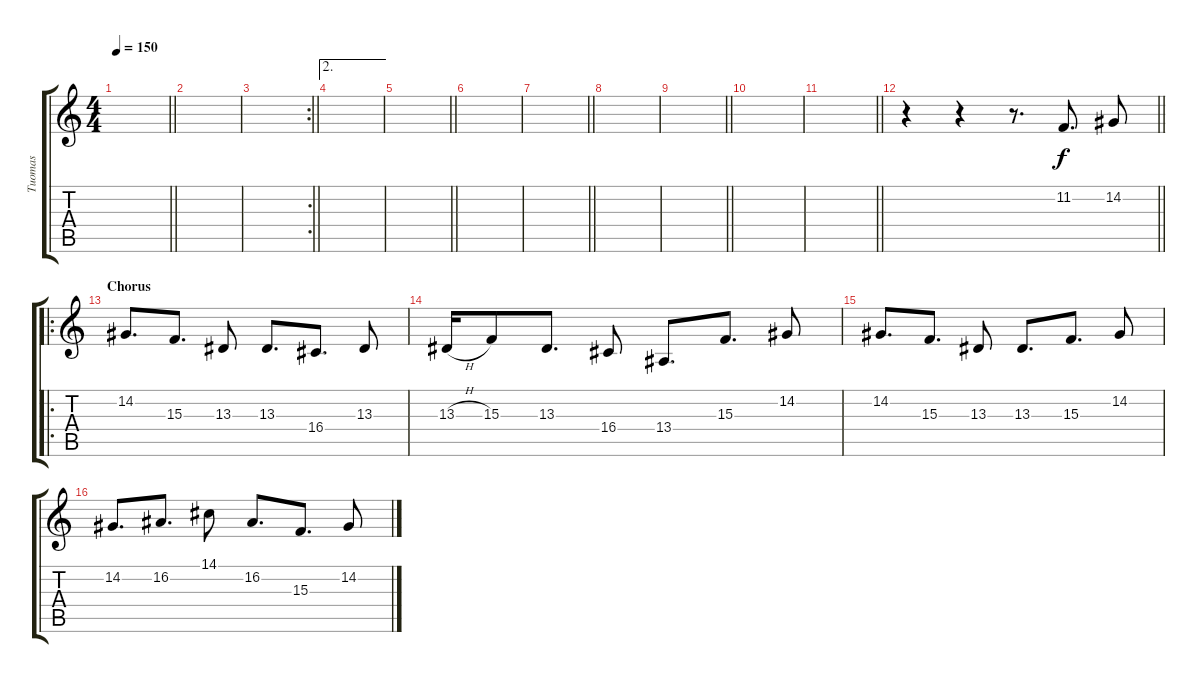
\track ("Tuomas" "Tuomas") {instrument violin}
\staff {score tabs}
\tuning (B3 Gb3 D3 A2 E2 B1) {hide}
\ts (4 4)
\tempo 150
\clef g2
\barLineRight lightlight
\ks c
|
\section ("" "")
|
\rc 2
\barLineRight lightlight
|
\ae 2
|
\barLineRight lightlight
|
\section ("" "")
|
\barLineRight lightlight
|
|
\barLineRight lightlight
|
|
\barLineRight lightlight
|
\barLineRight lightlight
r.4 r.4 r.8{d} 11.2.8{d} 14.2.8 |
\ro
\section ("" "Chorus")
14.2.8{d} 15.3.8{d} 13.3.8 13.3.8{d} 16.4.8{d} 13.3.8 |
13.3{h}.16 15.3.8 13.3.8{d} 16.4.8 13.4.8{d} 15.3.8{d} 14.2.8 |
14.2.8{d} 15.3.8{d} 13.3.8 13.3.8{d} 15.3.8{d} 14.2.8 |
14.2.8{d} 16.2.8{d} 14.1.8 16.2.8{d} 15.3.8{d} 14.2.8
